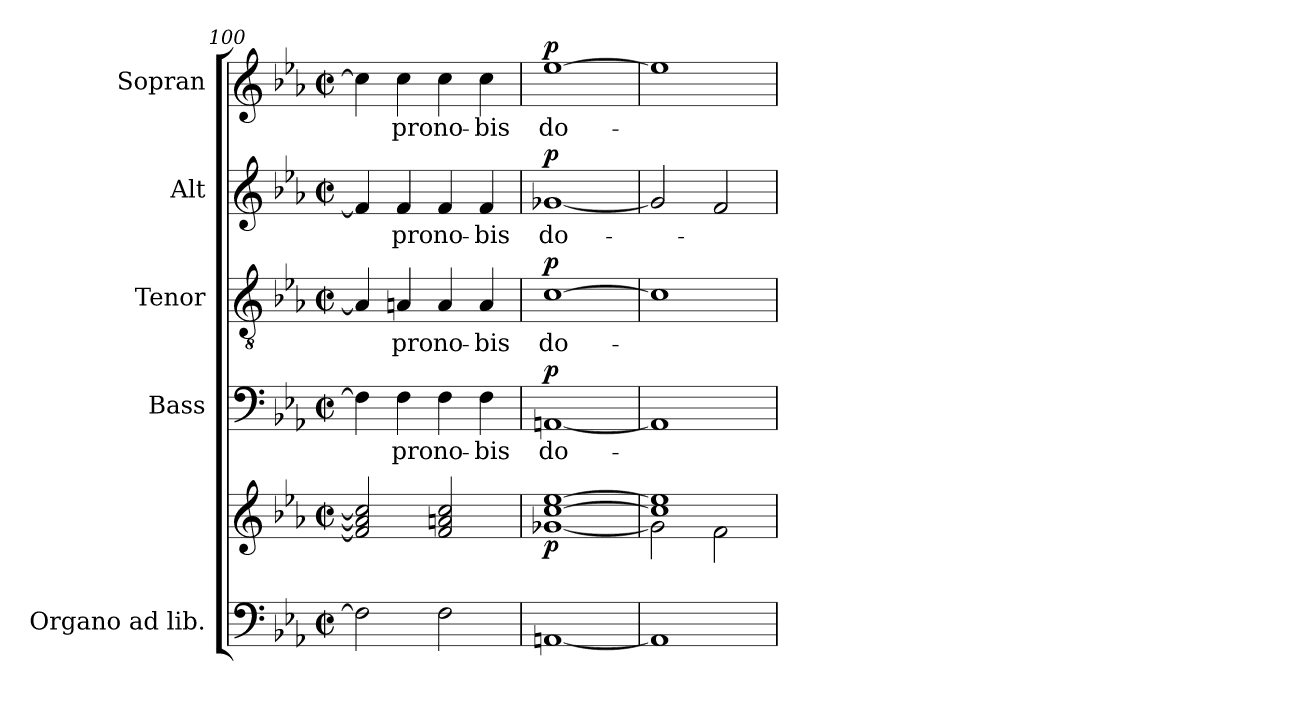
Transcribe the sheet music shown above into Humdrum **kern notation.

**kern	**kern	**dynam	**kern	**text	**dynam	**kern	**text	**dynam	**kern	**text	**dynam	**kern	**text	**dynam
*part5	*part5	*part5	*part4	*part4	*part4	*part3	*part3	*part3	*part2	*part2	*part2	*part1	*part1	*part1
*staff6	*staff5	*staff5/6	*staff4	*staff4	*staff4	*staff3	*staff3	*staff3	*staff2	*staff2	*staff2	*staff1	*staff1	*staff1
*I"Organo ad lib.	*	*	*I"Bass	*	*	*I"Tenor	*	*	*I"Alt	*	*	*I"Sopran	*	*
*	*	*	*I'B.	*	*	*I'T.	*	*	*I'A.	*	*	*I'S.	*	*
*clefF4	*clefG2	*	*clefF4	*	*	*clefGv2	*	*	*clefG2	*	*	*clefG2	*	*
*k[b-e-a-]	*k[b-e-a-]	*	*k[b-e-a-]	*	*	*k[b-e-a-]	*	*	*k[b-e-a-]	*	*	*k[b-e-a-]	*	*
*E-:	*E-:	*	*E-:	*	*	*E-:	*	*	*E-:	*	*	*E-:	*	*
*M2/2	*M2/2	*	*M2/2	*	*	*M2/2	*	*	*M2/2	*	*	*M2/2	*	*
*met(c|)	*met(c|)	*	*met(c|)	*	*	*met(c|)	*	*	*met(c|)	*	*	*met(c|)	*	*
=100	=100	=100	=100	=100	=100	=100	=100	=100	=100	=100	=100	=100	=100	=100
2F\]	2f/] 2a/] 2cc/]	.	4F\]	.	.	4A/]	.	.	4f/]	.	.	4cc\]	.	.
!	!	!	!	!LO:LY:b	!	!	!LO:LY:b	!	!	!LO:LY:b	!	!	!LO:LY:b	!
.	.	.	4F\	pro	.	4An/	pro	.	4f/	pro	.	4cc\	pro	.
!	!	!	!	!LO:LY:b	!	!	!LO:LY:b	!	!	!LO:LY:b	!	!	!LO:LY:b	!
2F\	2f/ 2an/ 2cc/	.	4F\	no-	.	4A/	no-	.	4f/	no-	.	4cc\	no-	.
!	!	!	!	!LO:LY:b	!	!	!LO:LY:b	!	!	!LO:LY:b	!	!	!LO:LY:b	!
.	.	.	4F\	-bis	.	4A/	-bis	.	4f/	-bis	.	4cc\	-bis	.
=101	=101	=101	=101	=101	=101	=101	=101	=101	=101	=101	=101	=101	=101	=101
*	*^	*	*	*	*	*	*	*	*	*	*	*	*	*
!	!	!	!LO:DY:b	!	!LO:LY:b	!LO:DY:a	!	!LO:LY:b	!LO:DY:a	!	!LO:LY:b	!LO:DY:a	!	!LO:LY:b	!LO:DY:a
[1AAn	[>1cc [>1ee-	[<1g-X	p	[1AAn	do-	p	[1c	do-	p	[1g-X	do-	p	[1ee-	do-	p
!!LO:LB:g=z
=102	=102	=102	=102	=102	=102	=102	=102	=102	=102	=102	=102	=102	=102	=102	=102
1AA]	1cc] 1ee-]	2g-\]	.	1AA]	.	.	1c]	.	.	2g-/]	.	.	1ee-]	.	.
.	.	2f\	.	.	.	.	.	.	.	2f/	.	.	.	.	.
*	*v	*v	*	*	*	*	*	*	*	*	*	*	*	*	*
=	=	=	=	=	=	=	=	=	=	=	=	=	=	=
*-	*-	*-	*-	*-	*-	*-	*-	*-	*-	*-	*-	*-	*-	*-
